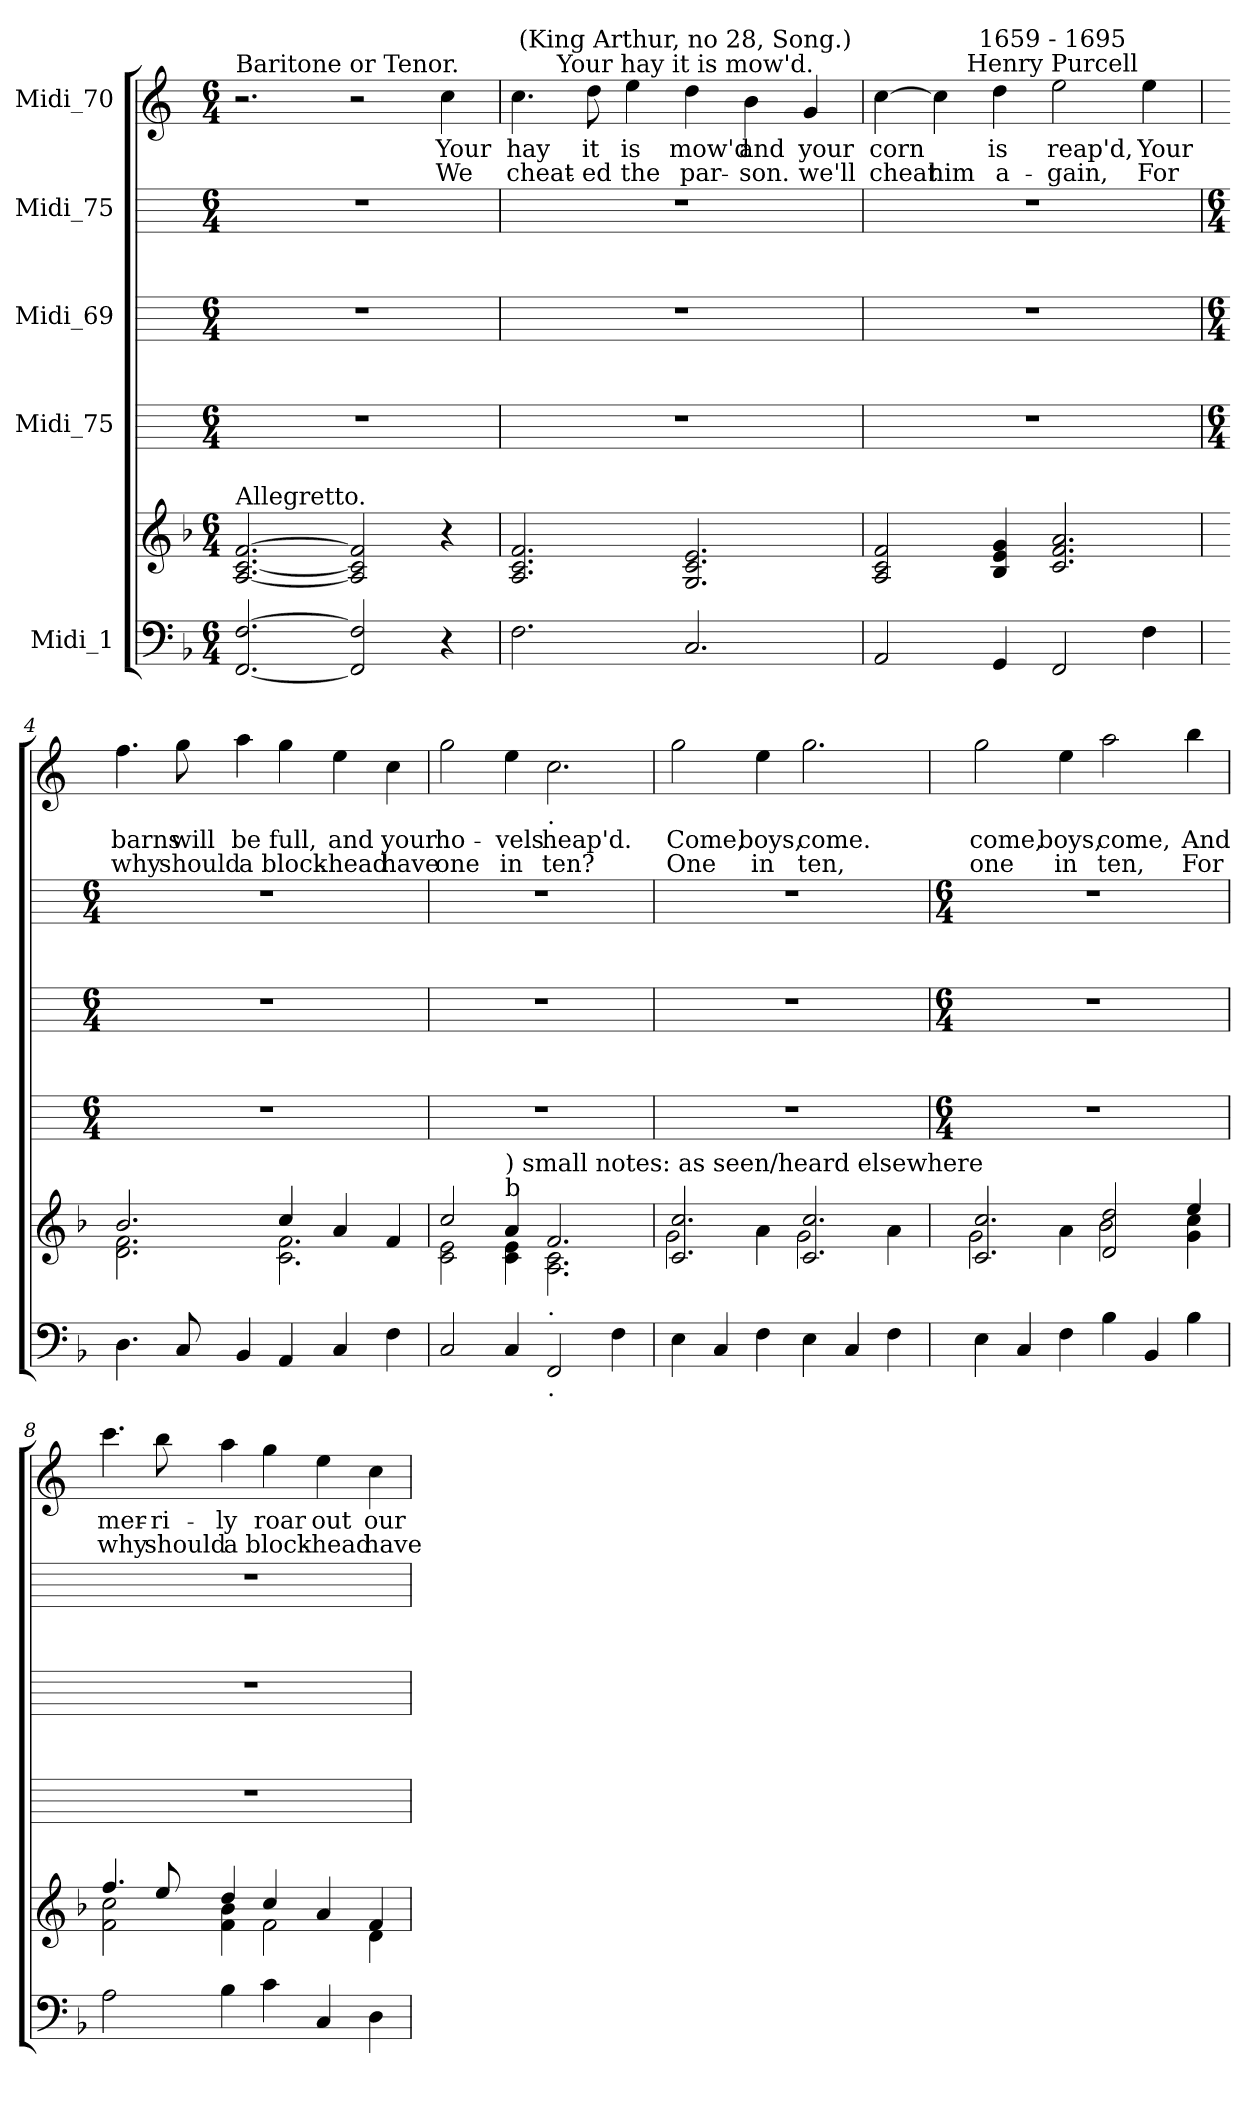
**kern	**kern	**kern	**kern	**kern	**kern	**text	**text
*part5	*part5	*part4	*part3	*part2	*part1	*part1	*part1
*staff6	*staff5	*staff4	*staff3	*staff2	*staff1	*staff1	*staff1
*I"Midi_1	*	*I"Midi_75	*I"Midi_69	*I"Midi_75	*I"Midi_70	*	*
*clefF4	*clefG2	*	*	*	*clefG2	*	*
*	*	*	*	*	*ITrd4c7	*	*
*k[b-]	*k[b-]	*	*	*	*k[b-]	*	*
*F:	*F:	*	*	*	*F:	*	*
*M6/4	*M6/4	*M6/4	*M6/4	*M6/4	*M6/4	*	*
=1	=1	=1	=1	=1	=1	=1	=1
!	!	!	!	!	!LO:TX:a:t=Baritone or Tenor.	!	!
!	!LO:TX:a:t=Allegretto.	!	!	!	!	!	!
[2.FF [2.F	[2.A [2.c [2.f	1.r	1.r	1.r	2.r	.	.
2FF] 2F]	2A] 2c] 2f]	.	.	.	2r	.	.
!	!	!	!	!	!	!LO:LY:b	!LO:LY:b
4r	4r	.	.	.	4f	Your	We
=2	=2	=2	=2	=2	=2	=2	=2
!	!	!	!	!	!	!LO:LY:b	!LO:LY:b
2.F	2.A 2.c 2.f	1.r	1.r	1.r	4.f	hay	cheat-
!	!	!	!	!	!	!LO:LY:b	!LO:LY:b
.	.	.	.	.	8g	-it	ed
!	!	!	!	!	!	!LO:LY:b	!LO:LY:b
.	.	.	.	.	4a	is	the
!	!	!	!	!	!LO:TX:a:cj:t=Your hay it is mow'd.	!	!
!	!	!	!	!	!LO:TX:a:cj:t=(King Arthur, no 28, Song.)	!	!
!	!	!	!	!	!	!LO:LY:b	!LO:LY:b
2.C	2.G 2.c 2.e	.	.	.	4g	mow'd	par-
!	!	!	!	!	!	!LO:LY:b	!LO:LY:b
.	.	.	.	.	4e	-and	son.
!	!	!	!	!	!	!LO:LY:b	!LO:LY:b
.	.	.	.	.	4c	your	we'll
=3	=3	=3	=3	=3	=3	=3	=3
!	!	!	!	!	!	!LO:LY:b	!LO:LY:b
2AA	2A 2c 2f	1.r	1.r	1.r	[4f	corn	cheat
!	!	!	!	!	!	!	!LO:LY:b
.	.	.	.	.	4f]	.	him
!	!	!	!	!	!	!LO:LY:b	!LO:LY:b
4GG	4B- 4e 4g	.	.	.	4g	is	a-
!	!	!	!	!	!LO:TX:a:cj:t=Henry Purcell	!	!
!	!	!	!	!	!LO:TX:a:cj:t=1659 - 1695	!	!
!	!	!	!	!	!	!LO:LY:b	!LO:LY:b
2FF	2.c 2.f 2.a	.	.	.	2a	-reap'd,	gain,
!	!	!	!	!	!	!LO:LY:b	!LO:LY:b
4F	.	.	.	.	4a	Your	For
!!LO:LB:g=z
=4	=4	=4	=4	=4	=4	=4	=4
*	*	*M6/4	*M6/4	*M6/4	*	*	*
*	*^	*	*	*	*	*	*
!	!	!	!	!	!	!	!LO:LY:b	!LO:LY:b
4.D	2.b-/	2.d\ 2.f\	1.r	1.r	1.r	4.b-	barns	why
!	!	!	!	!	!	!	!LO:LY:b	!LO:LY:b
8C	.	.	.	.	.	8cc	will	should
!	!	!	!	!	!	!	!LO:LY:b	!LO:LY:b
4BB-	.	.	.	.	.	4dd	be	a
!	!	!	!	!	!	!	!LO:LY:b	!LO:LY:b
4AA	4cc/	2.c\ 2.f\	.	.	.	4cc	full,	block-
!	!	!	!	!	!	!	!LO:LY:b	!LO:LY:b
4C	4a/	.	.	.	.	4a	-and	head
!	!	!	!	!	!	!	!LO:LY:b	!LO:LY:b
4F	4f/	.	.	.	.	4f	your	have
=5	=5	=5	=5	=5	=5	=5	=5	=5
!	!	!	!	!	!	!	!LO:LY:b	!LO:LY:b
2C	2cc/	2c\ 2e\	1.r	1.r	1.r	2cc	ho-	-one
!	!LO:TX:a:t=b	!	!	!	!	!	!	!
!	!LO:TX:a:t=)  small notes&colon; as seen/heard elsewhere	!	!	!	!	!	!	!
!	!	!	!	!	!	!	!LO:LY:b	!LO:LY:b
4C	4a/	4c\ 4e\	.	.	.	4a	vels	in
!	!	!	!	!	!	!LO:TX:b:t=.	!	!
!	!LO:TX:b:t=.	!	!	!	!	!	!	!
!LO:TX:b:t=.	!	!	!	!	!	!	!	!
!	!	!	!	!	!	!	!LO:LY:b	!LO:LY:b
2FF	2.f/	2.A\ 2.c\	.	.	.	2.f	heap'd.	ten?
4F	.	.	.	.	.	.	.	.
=6	=6	=6	=6	=6	=6	=6	=6	=6
!	!	!	!	!	!	!	!LO:LY:b	!LO:LY:b
4E	2.c/ 2.cc/	2g\	1.r	1.r	1.r	2cc	Come,	One
4C	.	.	.	.	.	.	.	.
!	!	!	!	!	!	!	!LO:LY:b	!LO:LY:b
4F	.	4a\	.	.	.	4a	boys,	in
!	!	!	!	!	!	!	!LO:LY:b	!LO:LY:b
4E	2.c/ 2.cc/	2g\	.	.	.	2.cc	come.	ten,
4C	.	.	.	.	.	.	.	.
4F	.	4a\	.	.	.	.	.	.
!!LO:LB:g=z
=7	=7	=7	=7	=7	=7	=7	=7	=7
*	*	*	*M6/4	*M6/4	*M6/4	*	*	*
!	!	!	!	!	!	!	!LO:LY:b	!LO:LY:b
4E	2.c/ 2.cc/	2g\	1.r	1.r	1.r	2cc	come,	one
4C	.	.	.	.	.	.	.	.
!	!	!	!	!	!	!	!LO:LY:b	!LO:LY:b
4F	.	4a\	.	.	.	4a	boys,	in
!	!	!	!	!	!	!	!LO:LY:b	!LO:LY:b
4B-	2d/ 2dd/	2b-\	.	.	.	2dd	come,	ten,
4BB-	.	.	.	.	.	.	.	.
!	!	!	!	!	!	!	!LO:LY:b	!LO:LY:b
4B-	4ee/	4g\ 4cc\	.	.	.	4ee	And	For
=8	=8	=8	=8	=8	=8	=8	=8	=8
!	!	!	!	!	!	!	!LO:LY:b	!LO:LY:b
2A	4.ff/	2f\ 2cc\	1.r	1.r	1.r	4.ff	mer-	-why
!	!	!	!	!	!	!	!LO:LY:b	!LO:LY:b
.	8ee/	.	.	.	.	8ee	ri-	-should
!	!	!	!	!	!	!	!LO:LY:b	!LO:LY:b
4B-	4dd/	4f\ 4b-\	.	.	.	4dd	ly	a
!	!	!	!	!	!	!	!LO:LY:b	!LO:LY:b
4c	4cc/	2f\	.	.	.	4cc	roar	block-
!	!	!	!	!	!	!	!LO:LY:b	!LO:LY:b
4C	4a/	.	.	.	.	4a	-out	head
!	!	!	!	!	!	!	!LO:LY:b	!LO:LY:b
4D	4f/	4d\	.	.	.	4f	our	have
*	*v	*v	*	*	*	*	*	*
=	=	=	=	=	=	=	=
*-	*-	*-	*-	*-	*-	*-	*-
